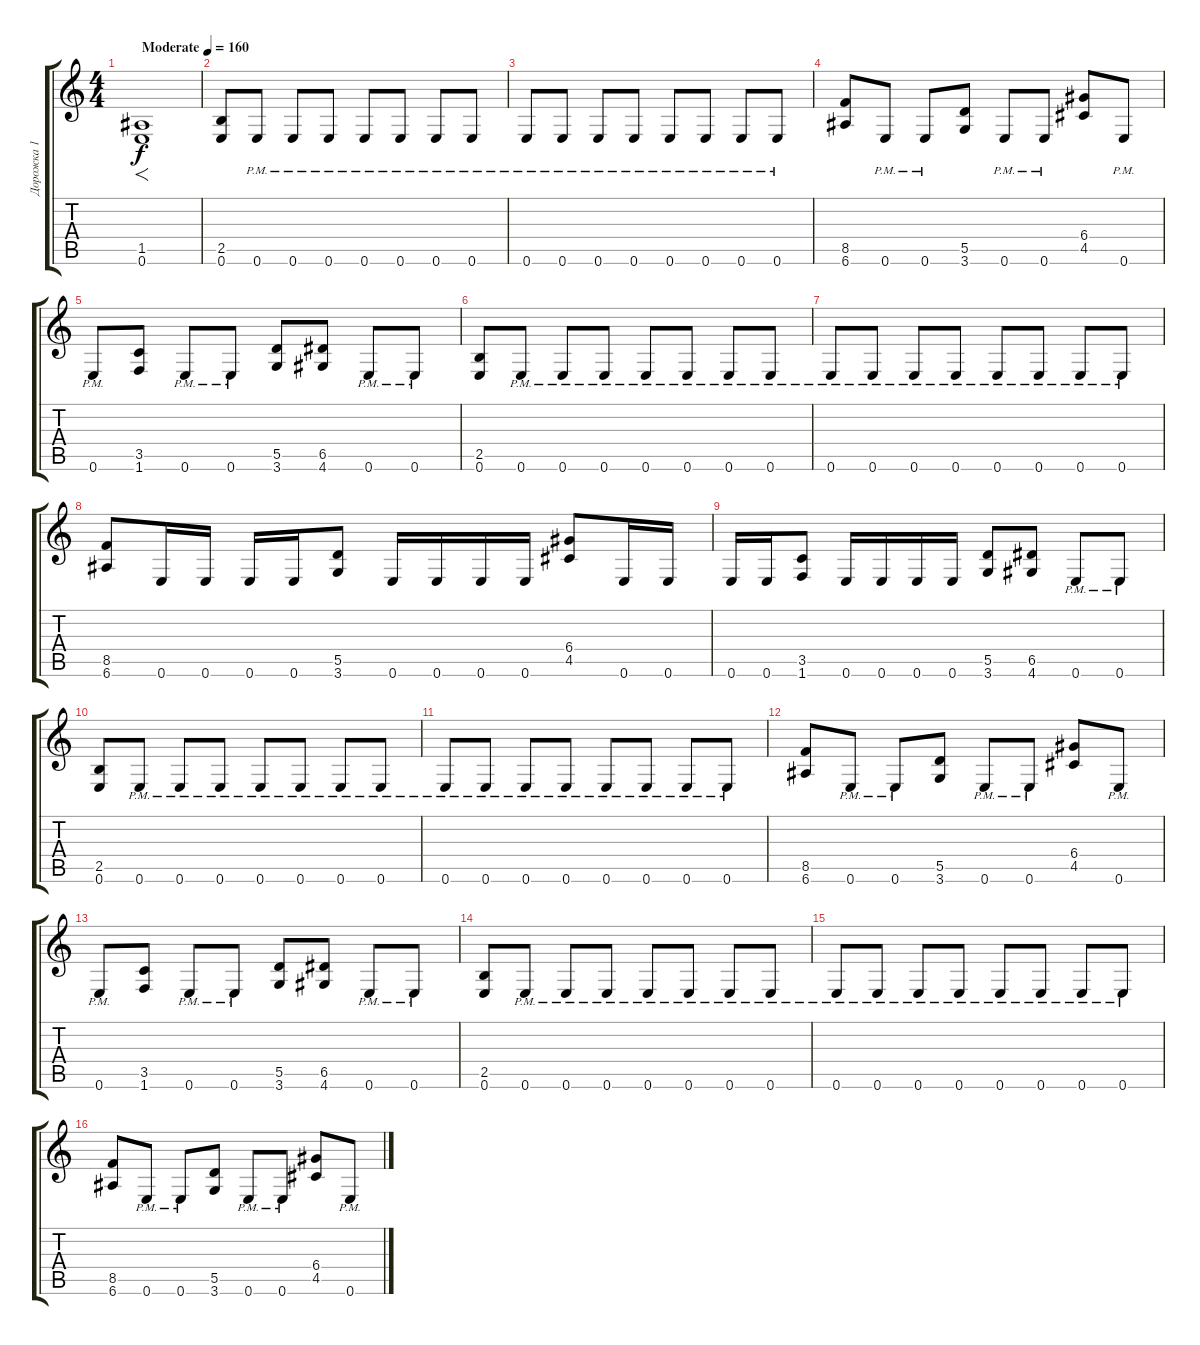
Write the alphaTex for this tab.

\track ("Дорожка 1" "Дорожка 1") {instrument distortionguitar}
\staff {score tabs}
\tuning (E4 B3 G3 D3 A2 E2) {hide}
\ts (4 4)
\tempo (160 "Moderate")
\clef g2
\ks c
(1.5 0.6).1{f dy f instrument distortionguitar} |
(2.5 0.6).8 0.6{pm}.8 0.6{pm}.8 0.6{pm}.8 0.6{pm}.8 0.6{pm}.8 0.6{pm}.8 0.6{pm}.8 |
0.6{pm}.8 0.6{pm}.8 0.6{pm}.8 0.6{pm}.8 0.6{pm}.8 0.6{pm}.8 0.6{pm}.8 0.6{pm}.8 |
(8.5 6.6).8 0.6{pm}.8 0.6{pm}.8 (5.5 3.6).8 0.6{pm}.8 0.6{pm}.8 (6.4 4.5).8 0.6{pm}.8 |
0.6{pm}.8 (3.5 1.6).8 0.6{pm}.8 0.6{pm}.8 (5.5 3.6).8 (6.5 4.6).8 0.6{pm}.8 0.6{pm}.8 |
(2.5 0.6).8 0.6{pm}.8 0.6{pm}.8 0.6{pm}.8 0.6{pm}.8 0.6{pm}.8 0.6{pm}.8 0.6{pm}.8 |
0.6{pm}.8 0.6{pm}.8 0.6{pm}.8 0.6{pm}.8 0.6{pm}.8 0.6{pm}.8 0.6{pm}.8 0.6{pm}.8 |
(8.5 6.6).8 0.6.16 0.6.16 0.6.16 0.6.16 (5.5 3.6).8 0.6.16 0.6.16 0.6.16 0.6.16 (6.4 4.5).8 0.6.16 0.6.16 |
0.6.16 0.6.16 (3.5 1.6).8 0.6.16 0.6.16 0.6.16 0.6.16 (5.5 3.6).8 (6.5 4.6).8 0.6{pm}.8 0.6{pm}.8 |
(2.5 0.6).8 0.6{pm}.8 0.6{pm}.8 0.6{pm}.8 0.6{pm}.8 0.6{pm}.8 0.6{pm}.8 0.6{pm}.8 |
0.6{pm}.8 0.6{pm}.8 0.6{pm}.8 0.6{pm}.8 0.6{pm}.8 0.6{pm}.8 0.6{pm}.8 0.6{pm}.8 |
(8.5 6.6).8 0.6{pm}.8 0.6{pm}.8 (5.5 3.6).8 0.6{pm}.8 0.6{pm}.8 (6.4 4.5).8 0.6{pm}.8 |
0.6{pm}.8 (3.5 1.6).8 0.6{pm}.8 0.6{pm}.8 (5.5 3.6).8 (6.5 4.6).8 0.6{pm}.8 0.6{pm}.8 |
(2.5 0.6).8 0.6{pm}.8 0.6{pm}.8 0.6{pm}.8 0.6{pm}.8 0.6{pm}.8 0.6{pm}.8 0.6{pm}.8 |
0.6{pm}.8 0.6{pm}.8 0.6{pm}.8 0.6{pm}.8 0.6{pm}.8 0.6{pm}.8 0.6{pm}.8 0.6{pm}.8 |
(8.5 6.6).8 0.6{pm}.8 0.6{pm}.8 (5.5 3.6).8 0.6{pm}.8 0.6{pm}.8 (6.4 4.5).8 0.6{pm}.8
